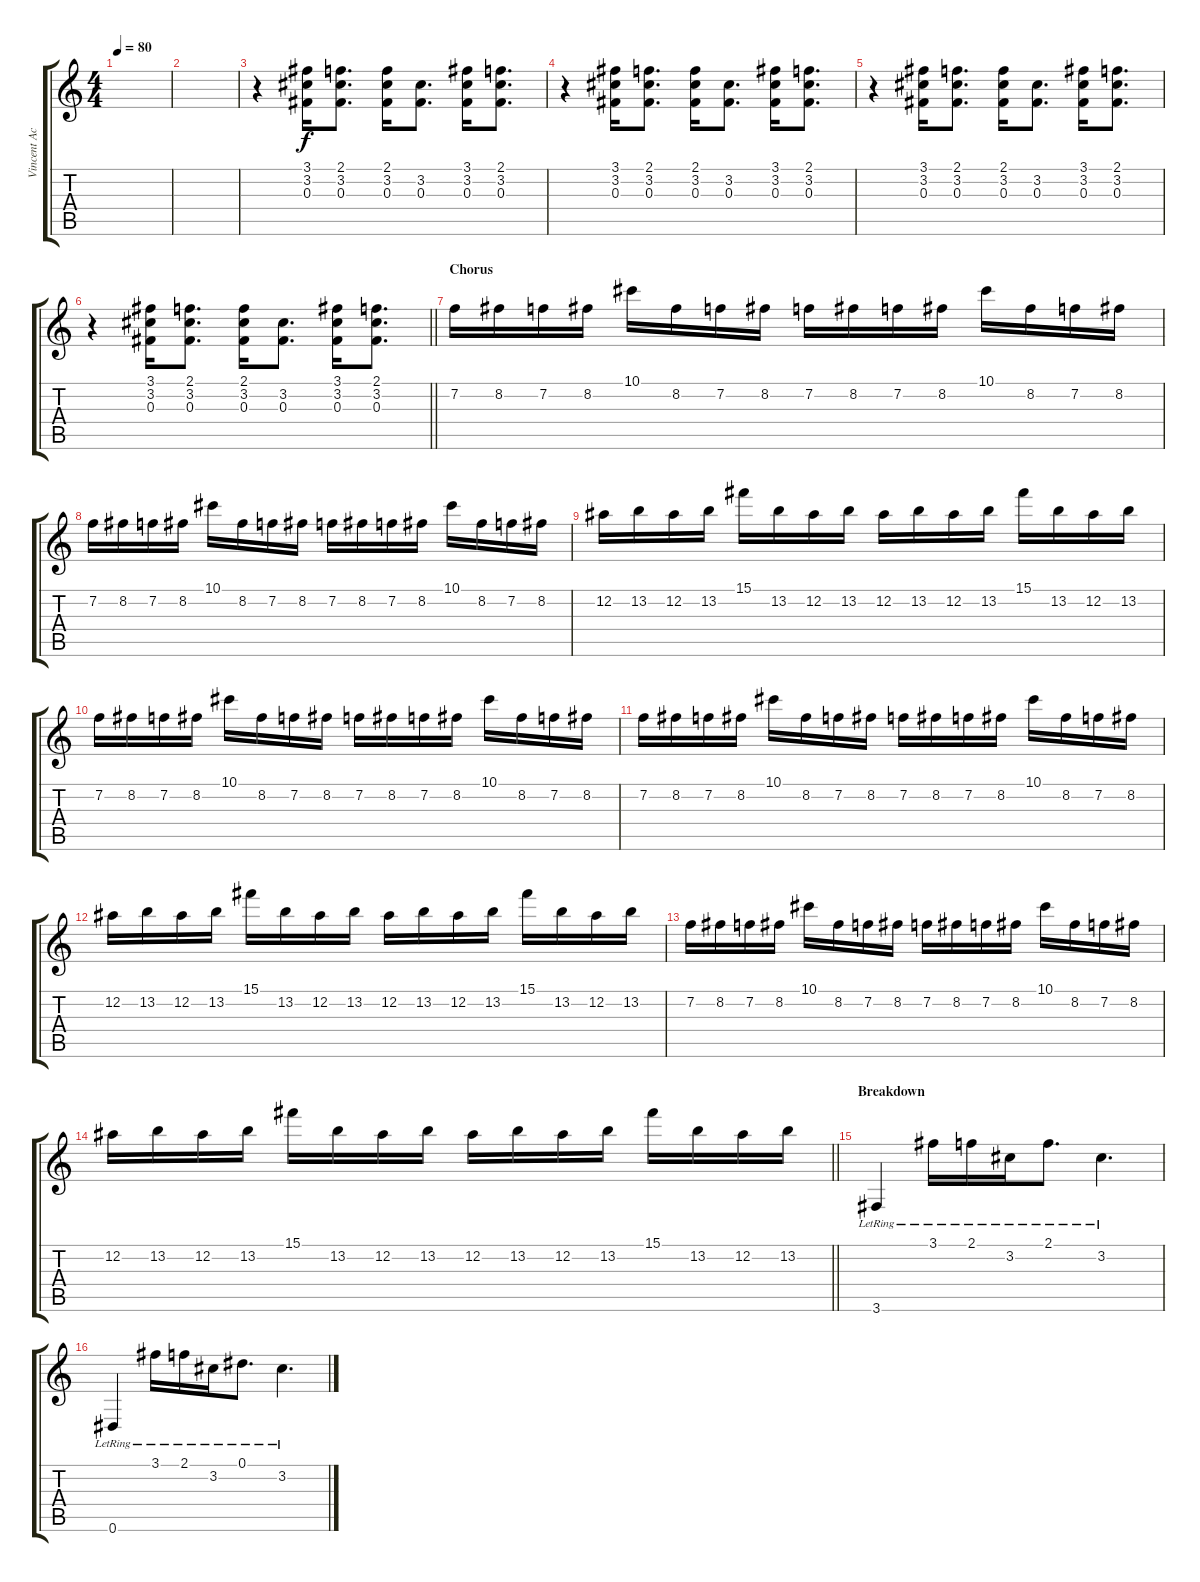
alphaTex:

\track ("Vincent Accardi" "Vincent Ac") {instrument overdrivenguitar}
\staff {score tabs}
\tuning (Eb4 Bb3 Gb3 Db3 Ab2 Eb2) {hide}
\ts (4 4)
\tempo 80
\clef g2
\ks c
|
|
r.4 (3.1 3.2 0.3).16 (2.1 3.2 0.3).8{d} (2.1 3.2 0.3).16 (3.2 0.3).8{d} (3.1 3.2 0.3).16 (2.1 3.2 0.3).8{d} |
r.4 (3.1 3.2 0.3).16 (2.1 3.2 0.3).8{d} (2.1 3.2 0.3).16 (3.2 0.3).8{d} (3.1 3.2 0.3).16 (2.1 3.2 0.3).8{d} |
r.4 (3.1 3.2 0.3).16 (2.1 3.2 0.3).8{d} (2.1 3.2 0.3).16 (3.2 0.3).8{d} (3.1 3.2 0.3).16 (2.1 3.2 0.3).8{d} |
\barLineRight lightlight
r.4 (3.1 3.2 0.3).16 (2.1 3.2 0.3).8{d} (2.1 3.2 0.3).16 (3.2 0.3).8{d} (3.1 3.2 0.3).16 (2.1 3.2 0.3).8{d} |
\section ("" "Chorus")
7.2.16{instrument overdrivenguitar} 8.2.16 7.2.16 8.2.16 10.1.16 8.2.16 7.2.16 8.2.16 7.2.16 8.2.16 7.2.16 8.2.16 10.1.16 8.2.16 7.2.16 8.2.16 |
7.2.16 8.2.16 7.2.16 8.2.16 10.1.16 8.2.16 7.2.16 8.2.16 7.2.16 8.2.16 7.2.16 8.2.16 10.1.16 8.2.16 7.2.16 8.2.16 |
12.2.16 13.2.16 12.2.16 13.2.16 15.1.16 13.2.16 12.2.16 13.2.16 12.2.16 13.2.16 12.2.16 13.2.16 15.1.16 13.2.16 12.2.16 13.2.16 |
7.2.16 8.2.16 7.2.16 8.2.16 10.1.16 8.2.16 7.2.16 8.2.16 7.2.16 8.2.16 7.2.16 8.2.16 10.1.16 8.2.16 7.2.16 8.2.16 |
7.2.16 8.2.16 7.2.16 8.2.16 10.1.16 8.2.16 7.2.16 8.2.16 7.2.16 8.2.16 7.2.16 8.2.16 10.1.16 8.2.16 7.2.16 8.2.16 |
12.2.16 13.2.16 12.2.16 13.2.16 15.1.16 13.2.16 12.2.16 13.2.16 12.2.16 13.2.16 12.2.16 13.2.16 15.1.16 13.2.16 12.2.16 13.2.16 |
7.2.16 8.2.16 7.2.16 8.2.16 10.1.16 8.2.16 7.2.16 8.2.16 7.2.16 8.2.16 7.2.16 8.2.16 10.1.16 8.2.16 7.2.16 8.2.16 |
\barLineRight lightlight
12.2.16 13.2.16 12.2.16 13.2.16 15.1.16 13.2.16 12.2.16 13.2.16 12.2.16 13.2.16 12.2.16 13.2.16 15.1.16 13.2.16 12.2.16 13.2.16 |
\section ("" "Breakdown")
3.6{lr}.4{instrument electricguitarclean} 3.1{lr}.16 2.1{lr}.16 3.2{lr}.16 2.1{lr}.8{d} 3.2{lr}.4{d} |
0.6{lr}.4 3.1{lr}.16 2.1{lr}.16 3.2{lr}.16 0.1{lr}.8{d} 3.2{lr}.4{d}
